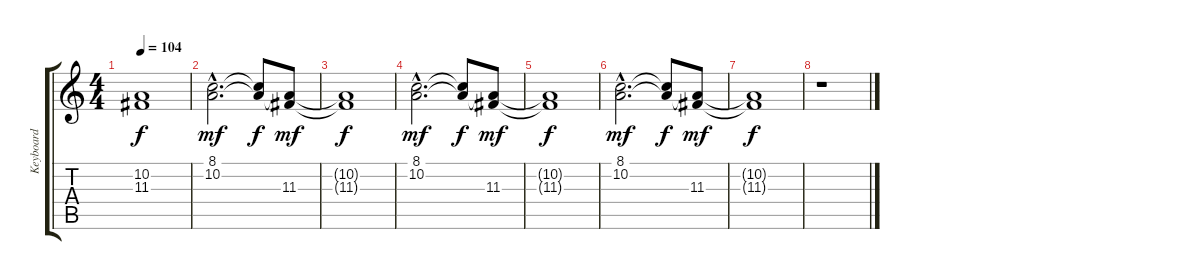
\track ("Keyboard" "Keyboard") {instrument stringensemble1}
\staff {score tabs}
\tuning (E4 B3 G3 D3 A2 E2) {hide}
\ts (4 4)
\tempo 104
\clef g2
\ks c
(10.2{t} 11.3{t}).1{dy f} |
(8.1{hac} 10.2{hac}).2{d dy mf} (8.1{t} 10.2{t}).8{dy f} (10.2{t} 11.3).8{dy mf} |
(10.2{t} 11.3{t}).1{dy f} |
(8.1{hac} 10.2{hac}).2{d dy mf volume 0} (8.1{t} 10.2{t}).8{dy f} (10.2{t} 11.3).8{dy mf} |
(10.2{t} 11.3{t}).1{dy f} |
(8.1{hac} 10.2{hac}).2{d dy mf} (8.1{t} 10.2{t}).8{dy f} (10.2{t} 11.3).8{dy mf} |
(10.2{t} 11.3{t}).1{dy f} |
r.1
